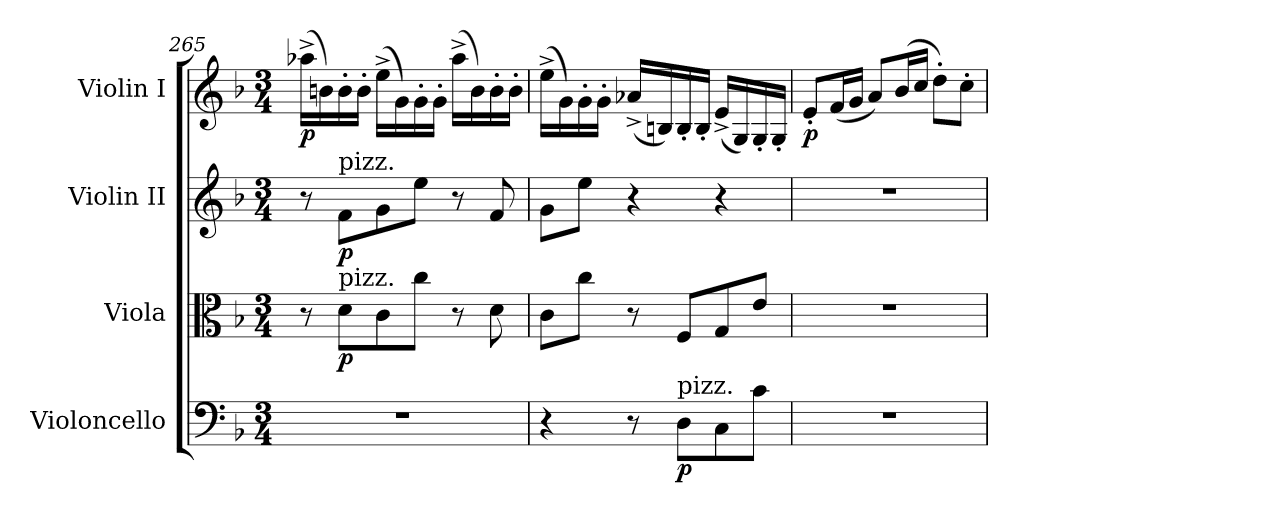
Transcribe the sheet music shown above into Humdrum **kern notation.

**kern	**dynam	**kern	**dynam	**kern	**dynam	**kern	**dynam
*part4	*part4	*part3	*part3	*part2	*part2	*part1	*part1
*staff4	*staff4	*staff3	*staff3	*staff2	*staff2	*staff1	*staff1
*I"Violoncello	*	*I"Viola	*	*I"Violin II	*	*I"Violin I	*
*I'Vc	*	*I'Vla	*	*I'Vln	*	*I'Vln	*
*clefF4	*	*clefC3	*	*clefG2	*	*clefG2	*
*k[b-]	*	*k[b-]	*	*k[b-]	*	*k[b-]	*
*M3/4	*	*M3/4	*	*M3/4	*	*M3/4	*
=265	=265	=265	=265	=265	=265	=265	=265
!	!	!	!	!	!	!	!LO:DY:b
2.r	.	8r	.	8r	.	(16aa-X^\LL	p
.	.	.	.	.	.	16bn\)	.
!	!	!	!	!LO:TX:a:t=pizz.	!	!	!
!	!	!LO:TX:a:t=pizz.	!	!	!	!	!
!	!	!	!LO:DY:b	!	!LO:DY:b	!	!
.	.	8d\L	p	8f\L	p	16b'\	.
.	.	.	.	.	.	16b'\JJ	.
.	.	8c\	.	8g\	.	(16ee^\LL	.
.	.	.	.	.	.	16g\)	.
.	.	8cc\J	.	8ee\J	.	16g'\	.
.	.	.	.	.	.	16g'\JJ	.
.	.	8r	.	8r	.	(16aa-^\LL	.
.	.	.	.	.	.	16b\)	.
.	.	8d\	.	8f/	.	16b'\	.
.	.	.	.	.	.	16b'\JJ	.
!!LO:LB:g=z
=266	=266	=266	=266	=266	=266	=266	=266
4r	.	8c\L	.	8g\L	.	(16ee^\LL	.
.	.	.	.	.	.	16g\)	.
.	.	8cc\J	.	8ee\J	.	16g'\	.
.	.	.	.	.	.	16g'\JJ	.
8r	.	8r	.	4r	.	(16a-X^/LL	.
.	.	.	.	.	.	16Bn/)	.
!LO:TX:a:t=pizz.	!	!	!	!	!	!	!
!	!LO:DY:b	!	!	!	!	!	!
8D\L	p	8F/L	.	.	.	16B'/	.
.	.	.	.	.	.	16B'/JJ	.
8C\	.	8G/	.	4r	.	(16e^/LL	.
.	.	.	.	.	.	16G/)	.
8c\J	.	8e/J	.	.	.	16G'/	.
.	.	.	.	.	.	16G'/JJ	.
=267	=267	=267	=267	=267	=267	=267	=267
!	!	!	!	!	!	!	!LO:DY:b
2.r	.	2.r	.	2.r	.	8e'/L	p
.	.	.	.	.	.	(16f/L	.
.	.	.	.	.	.	16g/JJ	.
.	.	.	.	.	.	8a/L)	.
.	.	.	.	.	.	(16b-/L	.
.	.	.	.	.	.	16cc/JJ	.
.	.	.	.	.	.	8dd'\L)	.
.	.	.	.	.	.	8cc'\J	.
=	=	=	=	=	=	=	=
*-	*-	*-	*-	*-	*-	*-	*-
